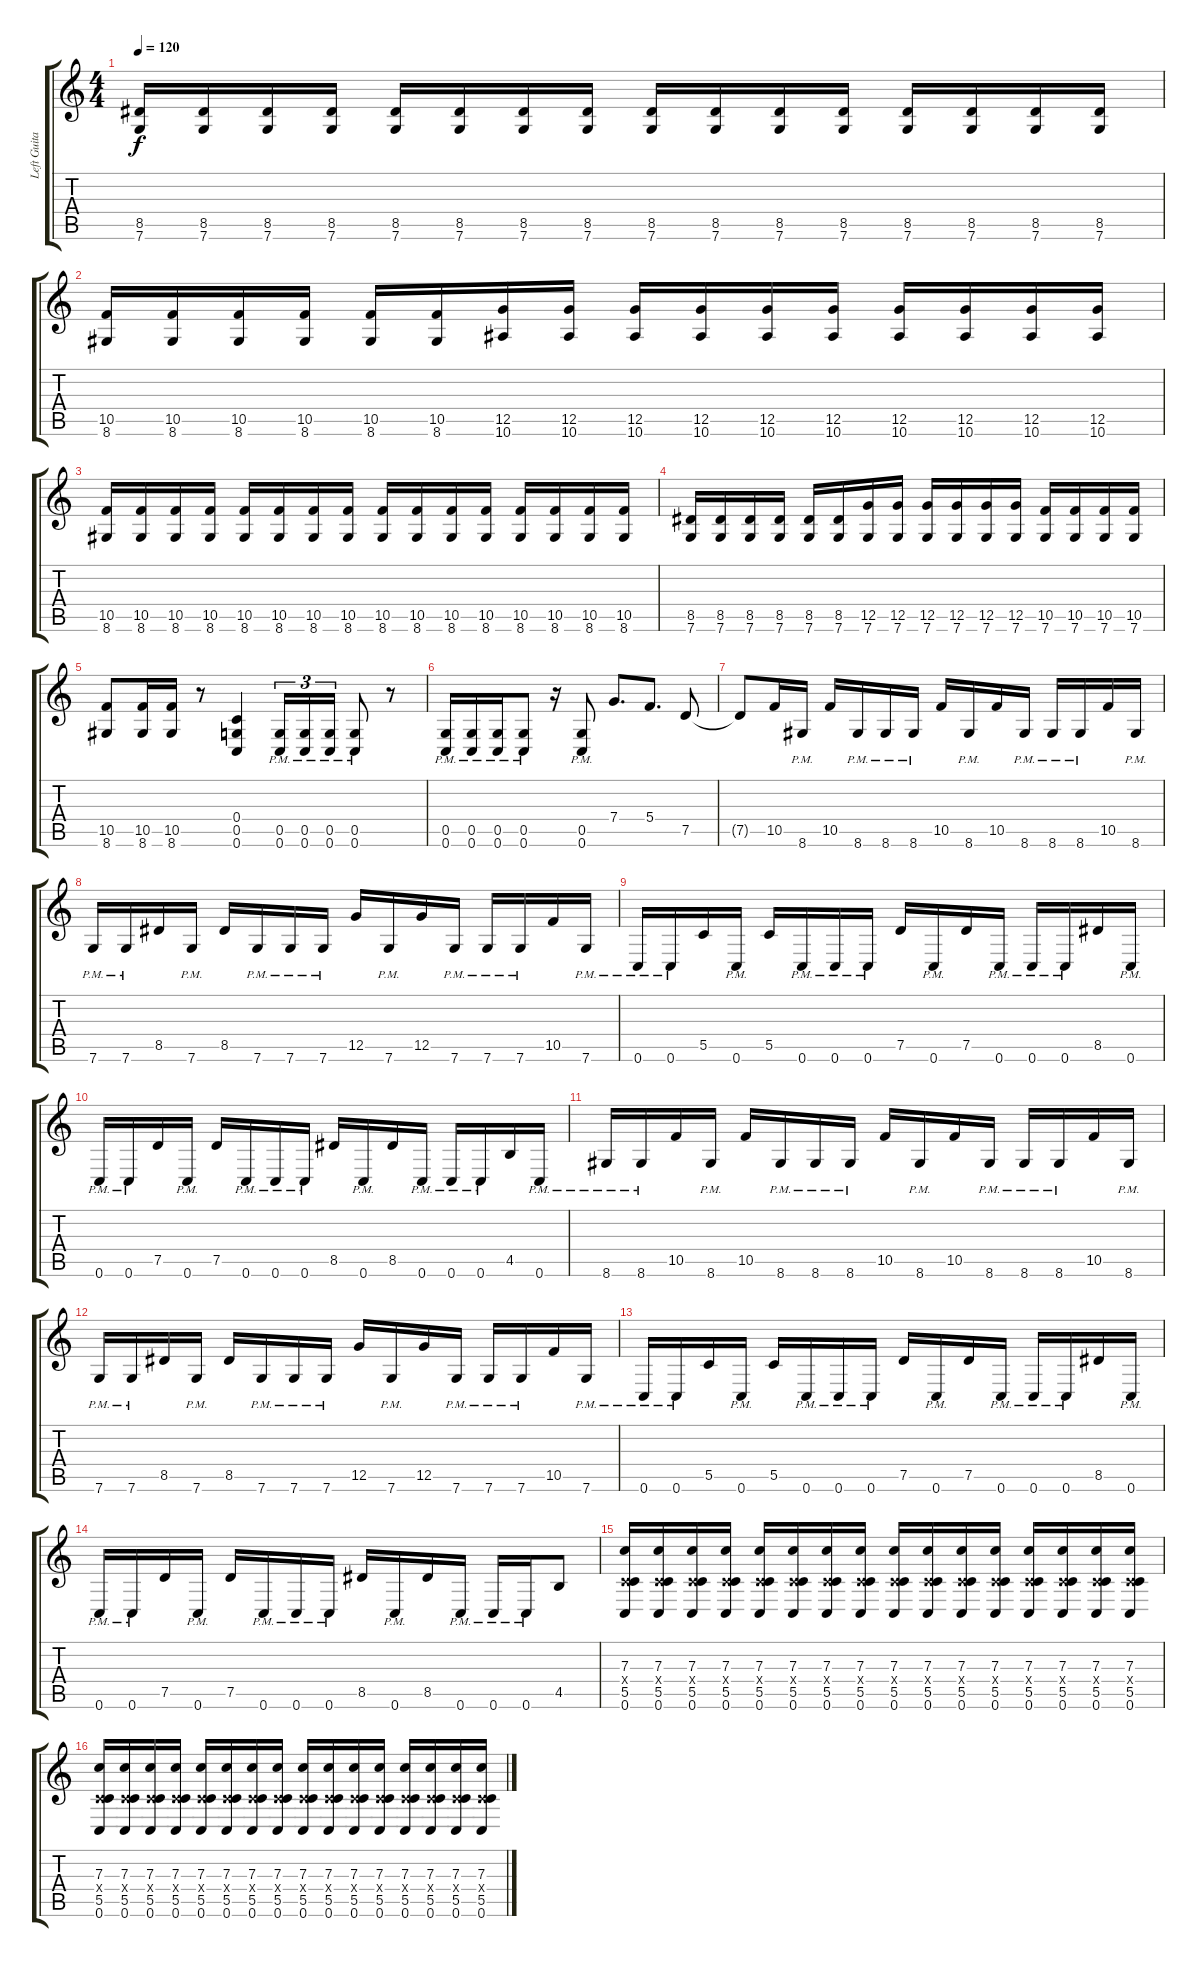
\track ("Left Guitar" "Left Guita") {instrument distortionguitar}
\staff {score tabs}
\tuning (D4 A3 F3 C3 G2 C2) {hide}
\ts (4 4)
\tempo 120
\clef g2
\ks c
(8.5 7.6).16{dy f} (8.5 7.6).16 (8.5 7.6).16 (8.5 7.6).16 (8.5 7.6).16 (8.5 7.6).16 (8.5 7.6).16 (8.5 7.6).16 (8.5 7.6).16 (8.5 7.6).16 (8.5 7.6).16 (8.5 7.6).16 (8.5 7.6).16 (8.5 7.6).16 (8.5 7.6).16 (8.5 7.6).16 |
(10.5 8.6).16 (10.5 8.6).16 (10.5 8.6).16 (10.5 8.6).16 (10.5 8.6).16 (10.5 8.6).16 (12.5 10.6).16 (12.5 10.6).16 (12.5 10.6).16 (12.5 10.6).16 (12.5 10.6).16 (12.5 10.6).16 (12.5 10.6).16 (12.5 10.6).16 (12.5 10.6).16 (12.5 10.6).16 |
(10.5 8.6).16 (10.5 8.6).16 (10.5 8.6).16 (10.5 8.6).16 (10.5 8.6).16 (10.5 8.6).16 (10.5 8.6).16 (10.5 8.6).16 (10.5 8.6).16 (10.5 8.6).16 (10.5 8.6).16 (10.5 8.6).16 (10.5 8.6).16 (10.5 8.6).16 (10.5 8.6).16 (10.5 8.6).16 |
(8.5 7.6).16 (8.5 7.6).16 (8.5 7.6).16 (8.5 7.6).16 (8.5 7.6).16 (8.5 7.6).16 (12.5 7.6).16 (12.5 7.6).16 (12.5 7.6).16 (12.5 7.6).16 (12.5 7.6).16 (12.5 7.6).16 (10.5 7.6).16 (10.5 7.6).16 (10.5 7.6).16 (10.5 7.6).16 |
(10.5 8.6).8 (10.5 8.6).16 (10.5 8.6).16 r.8 (0.4 0.5 0.6).4 (0.5{pm} 0.6{pm}).16{tu (3 2)} (0.5{pm} 0.6{pm}).16{tu (3 2)} (0.5{pm} 0.6{pm}).16{tu (3 2)} (0.5{pm} 0.6{pm}).8 r.8 |
(0.5{pm} 0.6{pm}).16 (0.5{pm} 0.6{pm}).16 (0.5{pm} 0.6{pm}).16 (0.5{pm} 0.6{pm}).8 r.16 (0.5{pm} 0.6{pm}).8 7.4.8{d} 5.4.8{d} 7.5.8 |
7.5{t}.8 10.5.16 8.6{pm}.16 10.5.16 8.6{pm}.16 8.6{pm}.16 8.6{pm}.16 10.5.16 8.6{pm}.16 10.5.16 8.6{pm}.16 8.6{pm}.16 8.6{pm}.16 10.5.16 8.6{pm}.16 |
7.6{pm}.16 7.6{pm}.16 8.5.16 7.6{pm}.16 8.5.16 7.6{pm}.16 7.6{pm}.16 7.6{pm}.16 12.5.16 7.6{pm}.16 12.5.16 7.6{pm}.16 7.6{pm}.16 7.6{pm}.16 10.5.16 7.6{pm}.16 |
0.6{pm}.16 0.6{pm}.16 5.5.16 0.6{pm}.16 5.5.16 0.6{pm}.16 0.6{pm}.16 0.6{pm}.16 7.5.16 0.6{pm}.16 7.5.16 0.6{pm}.16 0.6{pm}.16 0.6{pm}.16 8.5.16 0.6{pm}.16 |
0.6{pm}.16 0.6{pm}.16 7.5.16 0.6{pm}.16 7.5.16 0.6{pm}.16 0.6{pm}.16 0.6{pm}.16 8.5.16 0.6{pm}.16 8.5.16 0.6{pm}.16 0.6{pm}.16 0.6{pm}.16 4.5.16 0.6{pm}.16 |
8.6{pm}.16 8.6{pm}.16 10.5.16 8.6{pm}.16 10.5.16 8.6{pm}.16 8.6{pm}.16 8.6{pm}.16 10.5.16 8.6{pm}.16 10.5.16 8.6{pm}.16 8.6{pm}.16 8.6{pm}.16 10.5.16 8.6{pm}.16 |
7.6{pm}.16 7.6{pm}.16 8.5.16 7.6{pm}.16 8.5.16 7.6{pm}.16 7.6{pm}.16 7.6{pm}.16 12.5.16 7.6{pm}.16 12.5.16 7.6{pm}.16 7.6{pm}.16 7.6{pm}.16 10.5.16 7.6{pm}.16 |
0.6{pm}.16 0.6{pm}.16 5.5.16 0.6{pm}.16 5.5.16 0.6{pm}.16 0.6{pm}.16 0.6{pm}.16 7.5.16 0.6{pm}.16 7.5.16 0.6{pm}.16 0.6{pm}.16 0.6{pm}.16 8.5.16 0.6{pm}.16 |
0.6{pm}.16 0.6{pm}.16 7.5.16 0.6{pm}.16 7.5.16 0.6{pm}.16 0.6{pm}.16 0.6{pm}.16 8.5.16 0.6{pm}.16 8.5.16 0.6{pm}.16 0.6{pm}.16 0.6{pm}.16 4.5.8 |
(7.3 0.4{x} 5.5 0.6).16 (7.3 0.4{x} 5.5 0.6).16 (7.3 0.4{x} 5.5 0.6).16 (7.3 0.4{x} 5.5 0.6).16 (7.3 0.4{x} 5.5 0.6).16 (7.3 0.4{x} 5.5 0.6).16 (7.3 0.4{x} 5.5 0.6).16 (7.3 0.4{x} 5.5 0.6).16 (7.3 0.4{x} 5.5 0.6).16 (7.3 0.4{x} 5.5 0.6).16 (7.3 0.4{x} 5.5 0.6).16 (7.3 0.4{x} 5.5 0.6).16 (7.3 0.4{x} 5.5 0.6).16 (7.3 0.4{x} 5.5 0.6).16 (7.3 0.4{x} 5.5 0.6).16 (7.3 0.4{x} 5.5 0.6).16 |
(7.3 0.4{x} 5.5 0.6).16 (7.3 0.4{x} 5.5 0.6).16 (7.3 0.4{x} 5.5 0.6).16 (7.3 0.4{x} 5.5 0.6).16 (7.3 0.4{x} 5.5 0.6).16 (7.3 0.4{x} 5.5 0.6).16 (7.3 0.4{x} 5.5 0.6).16 (7.3 0.4{x} 5.5 0.6).16 (7.3 0.4{x} 5.5 0.6).16 (7.3 0.4{x} 5.5 0.6).16 (7.3 0.4{x} 5.5 0.6).16 (7.3 0.4{x} 5.5 0.6).16 (7.3 0.4{x} 5.5 0.6).16 (7.3 0.4{x} 5.5 0.6).16 (7.3 0.4{x} 5.5 0.6).16 (7.3 0.4{x} 5.5 0.6).16
